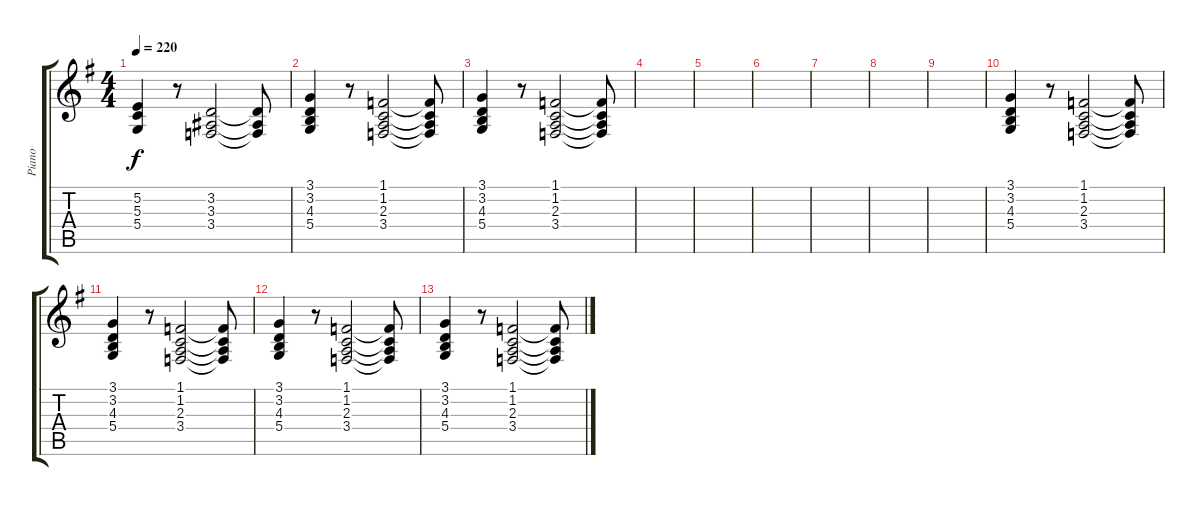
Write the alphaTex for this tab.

\track ("Piano" "Piano") {instrument brightacousticpiano}
\staff {score tabs}
\tuning (E4 B3 G3 D3 A2 E2) {hide}
\ts (4 4)
\tempo 220
\clef g2
\ks g
(5.2 5.3 5.4).4{dy f} r.8 (3.2 3.3 3.4).2 (3.2{t} 3.3{t} 3.4{t}).8 |
(3.1 3.2 4.3 5.4).4 r.8 (1.1 1.2 2.3 3.4).2 (1.1{t} 1.2{t} 2.3{t} 3.4{t}).8 |
(3.1 3.2 4.3 5.4).4 r.8 (1.1 1.2 2.3 3.4).2 (1.1{t} 1.2{t} 2.3{t} 3.4{t}).8 |
|
|
|
|
|
|
(3.1 3.2 4.3 5.4).4 r.8 (1.1 1.2 2.3 3.4).2 (1.1{t} 1.2{t} 2.3{t} 3.4{t}).8 |
(3.1 3.2 4.3 5.4).4 r.8 (1.1 1.2 2.3 3.4).2 (1.1{t} 1.2{t} 2.3{t} 3.4{t}).8 |
(3.1 3.2 4.3 5.4).4 r.8 (1.1 1.2 2.3 3.4).2 (1.1{t} 1.2{t} 2.3{t} 3.4{t}).8 |
(3.1 3.2 4.3 5.4).4 r.8 (1.1 1.2 2.3 3.4).2 (1.1{t} 1.2{t} 2.3{t} 3.4{t}).8
